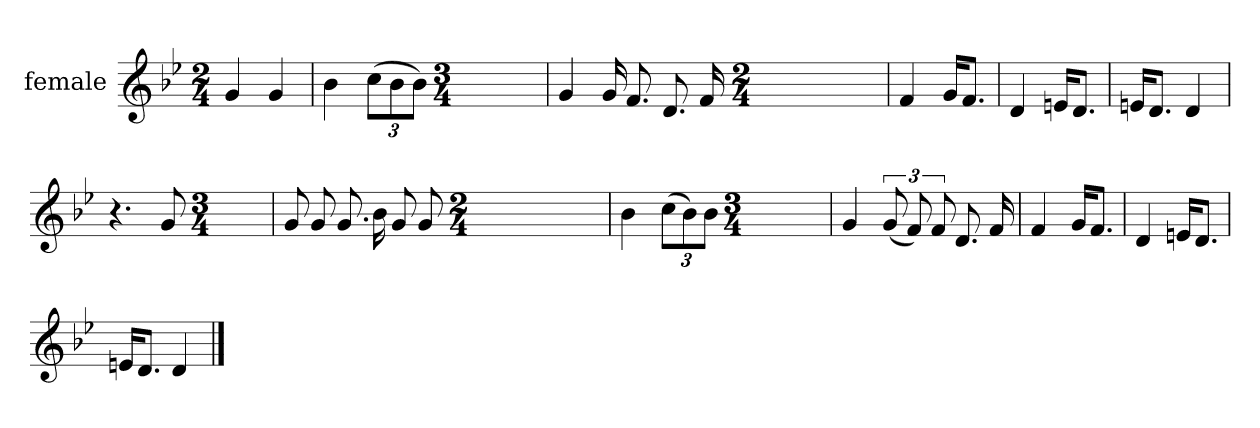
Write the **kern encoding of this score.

**kern
*part1
*staff1
*I"female
*clefG2
*k[b-e-]
*M2/4
*MM80
=1
4g
4g
=
4b-
(12cc\L
12b-\
12b-\J)
*M3/4
=
4g
16g
8.f
8.d
16f
*M2/4
=
4f
16g/KL
8.f/J
=
4d
16en/KL
8.d/J
=
16en/KL
8.d/J
4d
=
4.r
8g
*M3/4
=
8g
8g
8.g
16b-
8g
8g
*M2/4
=
4b-
(12cc\L
12b-\)
12b-\J
*M3/4
=
4g
(12g
12f)
12f
8.d
16f
=
4f
16g/KL
8.f/J
=
4d
16en/KL
8.d/J
=
16en/KL
8.d/J
4d
==
*-
